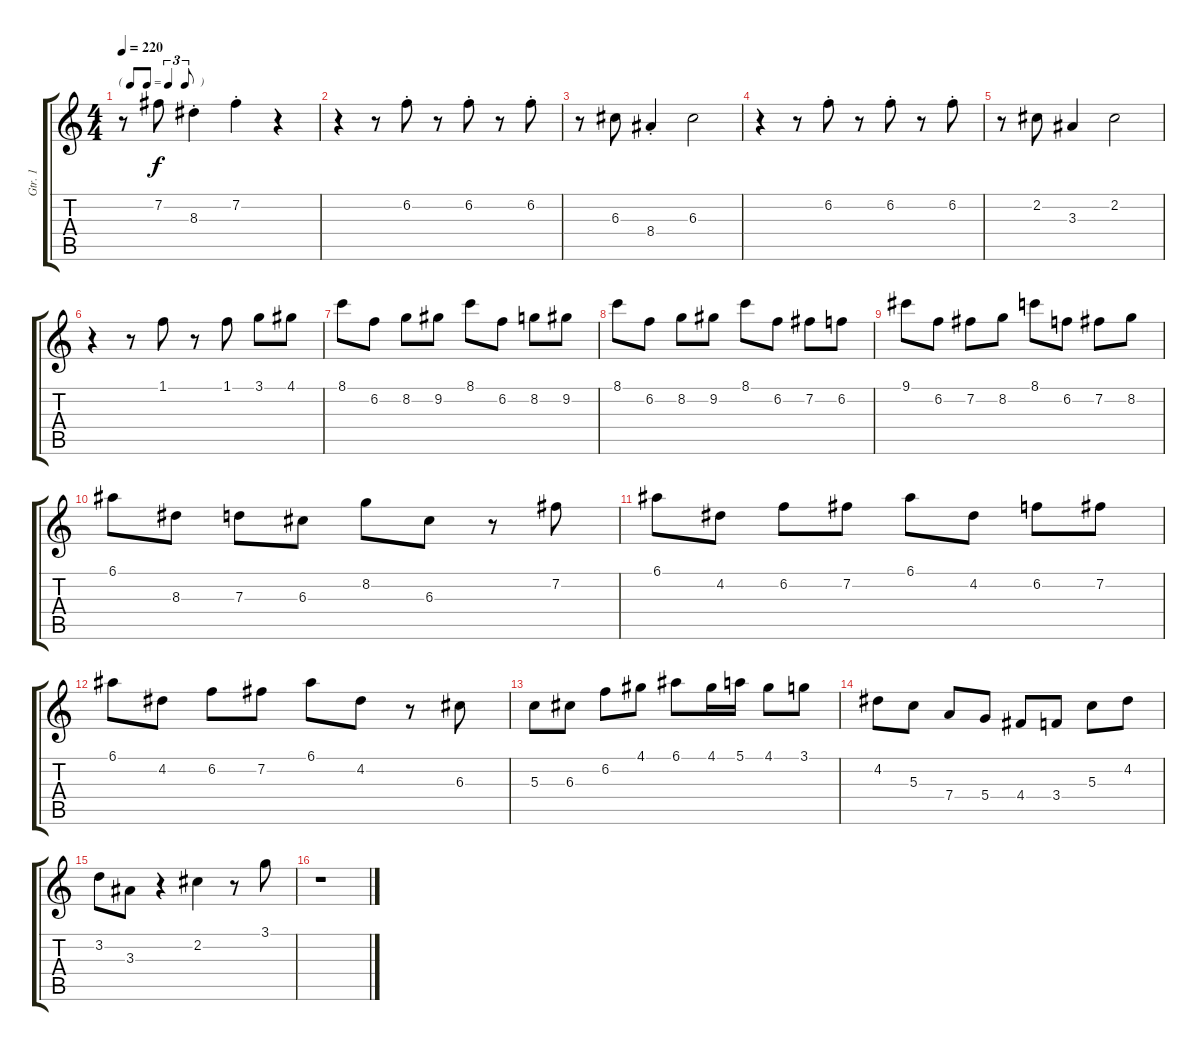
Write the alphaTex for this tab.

\track ("Gtr. 1" "Gtr. 1") {instrument acousticguitarsteel}
\staff {score tabs}
\tuning (E4 B3 G3 D3 A2 E2) {hide}
\ts (4 4)
\tf triplet8th
\tempo 220
\clef g2
\ks c
r.8{dy f} 7.2.8 8.3{st}.4 7.2{st}.4 r.4 |
r.4 r.8 6.2{st}.8 r.8 6.2{st}.8 r.8 6.2{st}.8 |
r.8 6.3.8 8.4{st}.4 6.3.2 |
r.4 r.8 6.2{st}.8 r.8 6.2{st}.8 r.8 6.2{st}.8 |
r.8 2.2.8 3.3.4 2.2.2 |
r.4 r.8 1.1.8 r.8 1.1.8 3.1.8 4.1.8 |
8.1.8 6.2.8 8.2.8 9.2.8 8.1.8 6.2.8 8.2.8 9.2.8 |
8.1.8 6.2.8 8.2.8 9.2.8 8.1.8 6.2.8 7.2.8 6.2.8 |
9.1.8 6.2.8 7.2.8 8.2.8 8.1.8 6.2.8 7.2.8 8.2.8 |
6.1.8 8.3.8 7.3.8 6.3.8 8.2.8 6.3.8 r.8 7.2.8 |
6.1.8 4.2.8 6.2.8 7.2.8 6.1.8 4.2.8 6.2.8 7.2.8 |
6.1.8 4.2.8 6.2.8 7.2.8 6.1.8 4.2.8 r.8 6.3.8 |
5.3.8 6.3.8 6.2.8 4.1.8 6.1.8 4.1.16 5.1.16 4.1.8 3.1.8 |
4.2.8 5.3.8 7.4.8 5.4.8 4.4.8 3.4.8 5.3.8 4.2.8 |
3.2.8 3.3.8 r.4 2.2.4 r.8 3.1.8 |
r.1
